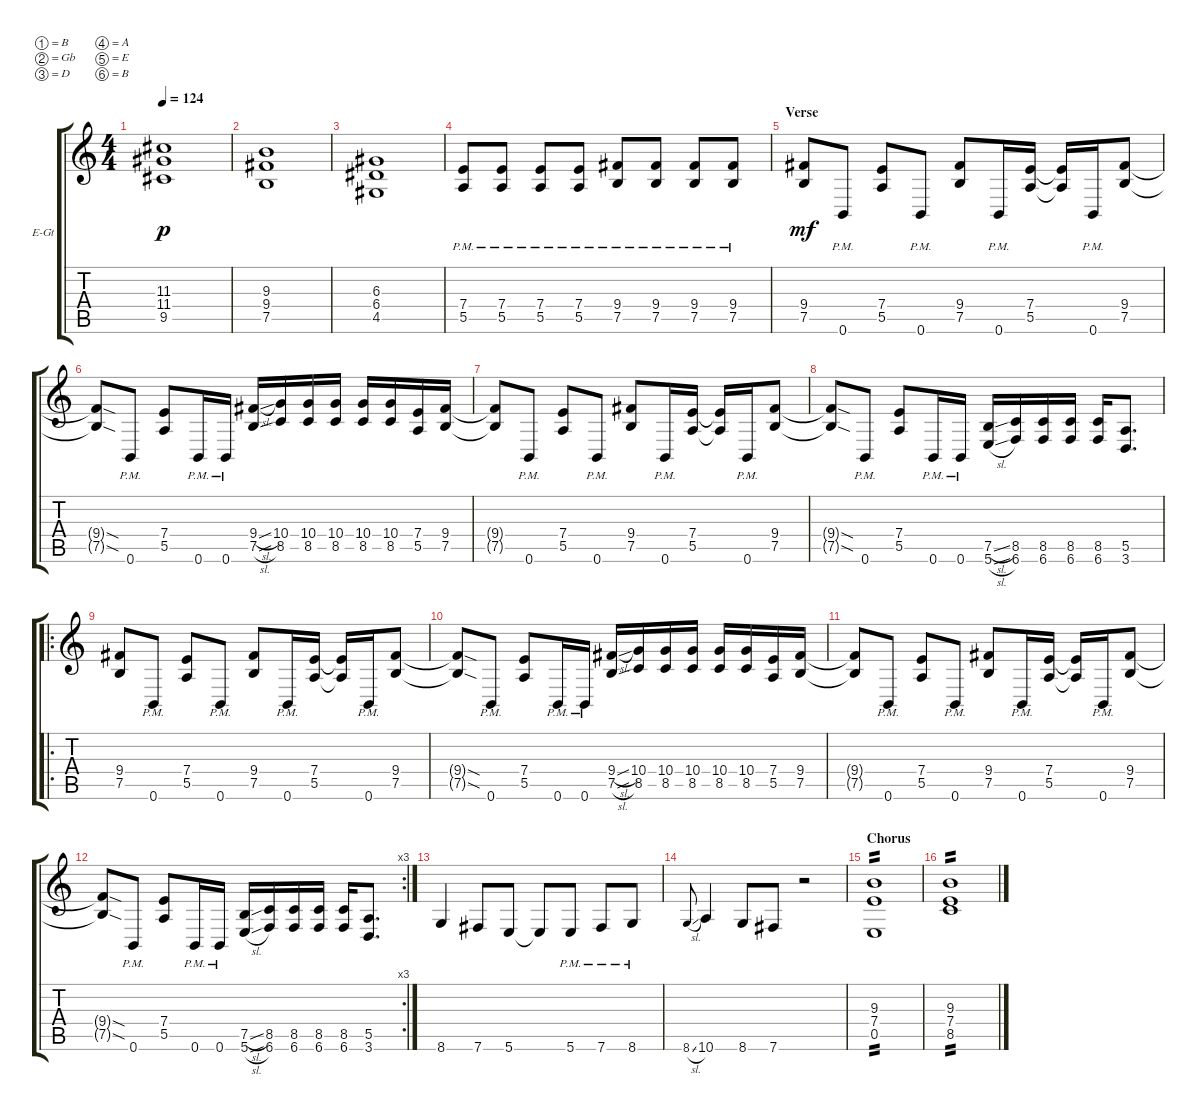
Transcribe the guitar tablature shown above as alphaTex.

\bracketExtendMode groupsimilarinstruments
\firstSystemTrackNameOrientation horizontal
\otherSystemsTrackNameOrientation horizontal
\track ("Electric Guitar 1" "E-Gt") {instrument distortionguitar}
\staff {score tabs}
\tuning (B3 Gb3 D3 A2 E2 B1)
\ts (4 4)
\tempo 124
\clef g2
\ks c
(11.4 9.5 11.3).1{dy p} |
(7.5 9.4 9.3).1 |
(4.5 6.4 6.3).1 |
(5.5{pm} 7.4{pm}).8 (5.5{pm} 7.4{pm}).8 (5.5{pm} 7.4{pm}).8 (5.5{pm} 7.4{pm}).8 (7.5{pm} 9.4{pm}).8 (7.5{pm} 9.4{pm}).8 (7.5{pm} 9.4{pm}).8 (7.5{pm} 9.4{pm}).8 |
\section ("" "Verse")
(7.5 9.4).8{dy mf} 0.6{pm}.8 (5.5 7.4).8 0.6{pm}.8 (7.5 9.4).8 0.6{pm}.16 (5.5 7.4).16 (5.5{t} 7.4{t}).16 0.6{pm}.16 (7.5 9.4).8 |
(7.5{sod t} 9.4{sod t}).8 0.6{pm}.8 (5.5 7.4).8 0.6{pm}.16 0.6{pm}.16 (7.5{sl} 9.4{sl}).16 (8.5 10.4).16 (8.5 10.4).16 (8.5 10.4).16 (8.5 10.4).16 (8.5 10.4).16 (7.4 5.5).16 (7.5 9.4).16 |
(7.5{t} 9.4{t}).8 0.6{pm}.8 (5.5 7.4).8 0.6{pm}.8 (7.5 9.4).8 0.6{pm}.16 (5.5 7.4).16 (5.5{t} 7.4{t}).16 0.6{pm}.16 (7.5 9.4).8 |
(7.5{sod t} 9.4{sod t}).8 0.6{pm}.8 (5.5 7.4).8 0.6{pm}.16 0.6{pm}.16 (7.5{sl} 5.6{sl}).16 (8.5 6.6).16 (8.5 6.6).16 (8.5 6.6).16 (8.5 6.6).16 (3.6 5.5).8{d} |
\ro
(7.5 9.4).8 0.6{pm}.8 (5.5 7.4).8 0.6{pm}.8 (7.5 9.4).8 0.6{pm}.16 (5.5 7.4).16 (5.5{t} 7.4{t}).16 0.6{pm}.16 (7.5 9.4).8 |
(7.5{sod t} 9.4{sod t}).8 0.6{pm}.8 (5.5 7.4).8 0.6{pm}.16 0.6{pm}.16 (7.5{sl} 9.4{sl}).16 (8.5 10.4).16 (8.5 10.4).16 (8.5 10.4).16 (8.5 10.4).16 (8.5 10.4).16 (7.4 5.5).16 (7.5 9.4).16 |
(7.5{t} 9.4{t}).8 0.6{pm}.8 (5.5 7.4).8 0.6{pm}.8 (7.5 9.4).8 0.6{pm}.16 (5.5 7.4).16 (5.5{t} 7.4{t}).16 0.6{pm}.16 (7.5 9.4).8 |
\rc 3
(7.5{sod t} 9.4{sod t}).8 0.6{pm}.8 (5.5 7.4).8 0.6{pm}.16 0.6{pm}.16 (7.5{sl} 5.6{sl}).16 (8.5 6.6).16 (8.5 6.6).16 (8.5 6.6).16 (8.5 6.6).16 (3.6 5.5).8{d} |
8.6.4 7.6.8 5.6.8 5.6{t}.8 5.6{pm}.8 7.6{pm}.8 8.6{pm}.8 |
8.6{sl}.8{gr onbeat} 10.6.4 8.6.8 7.6.8 r.2 |
\section ("" "Chorus")
(9.3 7.4 0.5).1{tp 2} |
(8.5 9.3 7.4).1{tp 2}
